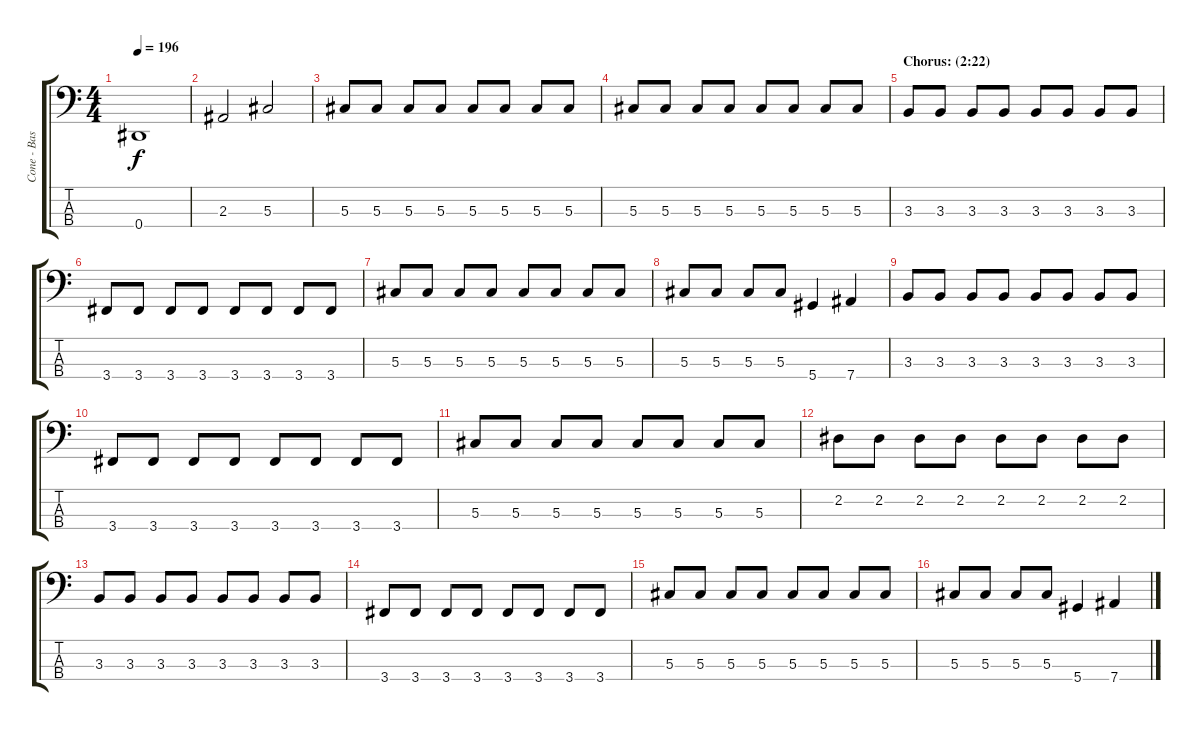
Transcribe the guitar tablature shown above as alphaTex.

\track ("Cone - Bass" "Cone - Bas") {instrument electricbassfinger}
\staff {score tabs}
\tuning (Gb2 Db2 Ab1 Eb1) {hide}
\ts (4 4)
\tempo 196
\clef f4
\ks c
0.4.1{dy f} |
2.3.2 5.3.2 |
5.3.8 5.3.8 5.3.8 5.3.8 5.3.8 5.3.8 5.3.8 5.3.8 |
5.3.8 5.3.8 5.3.8 5.3.8 5.3.8 5.3.8 5.3.8 5.3.8 |
\section ("" "Chorus: (2:22)")
3.3.8 3.3.8 3.3.8 3.3.8 3.3.8 3.3.8 3.3.8 3.3.8 |
3.4.8 3.4.8 3.4.8 3.4.8 3.4.8 3.4.8 3.4.8 3.4.8 |
5.3.8 5.3.8 5.3.8 5.3.8 5.3.8 5.3.8 5.3.8 5.3.8 |
5.3.8 5.3.8 5.3.8 5.3.8 5.4.4 7.4.4 |
3.3.8 3.3.8 3.3.8 3.3.8 3.3.8 3.3.8 3.3.8 3.3.8 |
3.4.8 3.4.8 3.4.8 3.4.8 3.4.8 3.4.8 3.4.8 3.4.8 |
5.3.8 5.3.8 5.3.8 5.3.8 5.3.8 5.3.8 5.3.8 5.3.8 |
2.2.8 2.2.8 2.2.8 2.2.8 2.2.8 2.2.8 2.2.8 2.2.8 |
3.3.8 3.3.8 3.3.8 3.3.8 3.3.8 3.3.8 3.3.8 3.3.8 |
3.4.8 3.4.8 3.4.8 3.4.8 3.4.8 3.4.8 3.4.8 3.4.8 |
5.3.8 5.3.8 5.3.8 5.3.8 5.3.8 5.3.8 5.3.8 5.3.8 |
5.3.8 5.3.8 5.3.8 5.3.8 5.4.4 7.4.4
